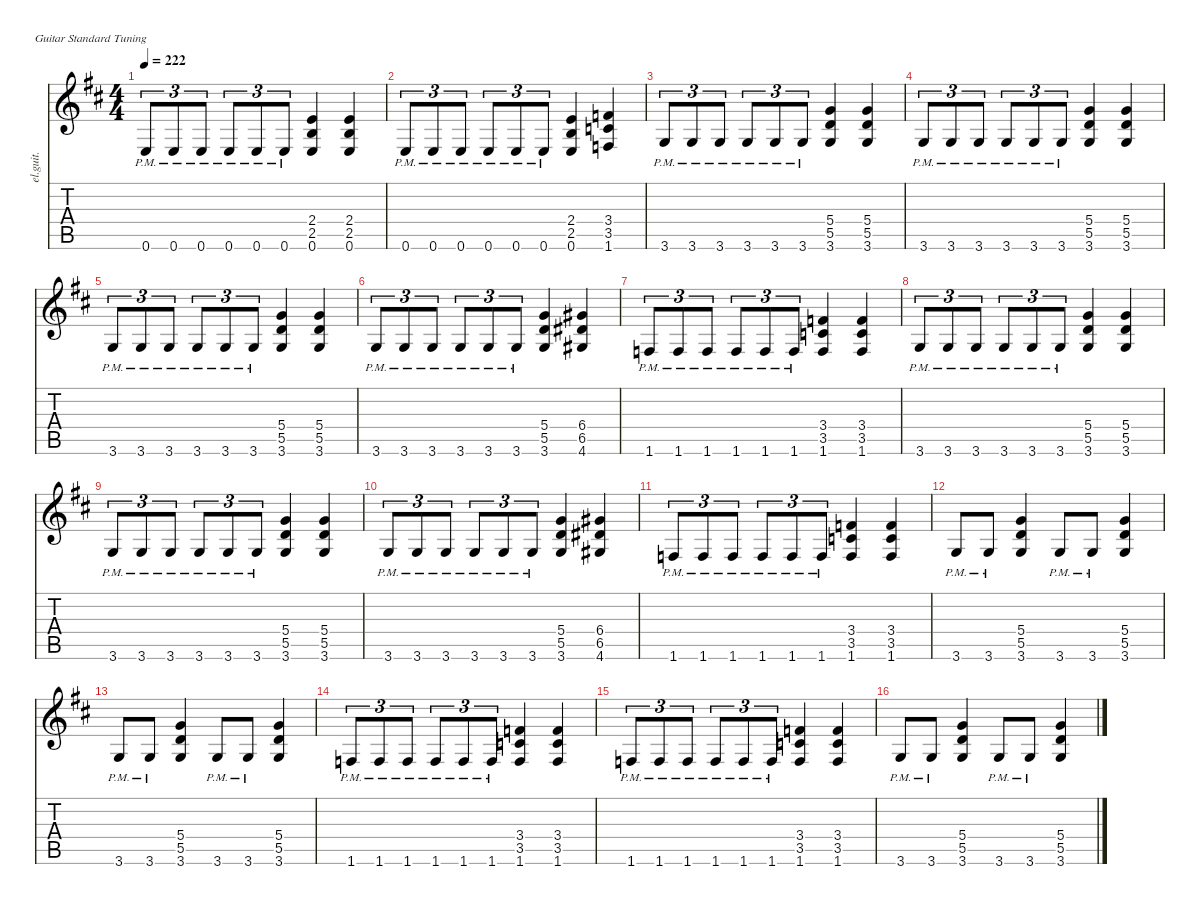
\defaultSystemsLayout 4
\hideDynamics
\bracketExtendMode nobrackets
\otherSystemsTrackNameOrientation horizontal
\track ("Guitar 1" "el.guit.") {defaultSystemsLayout 32 instrument electricguitarclean}
\staff {score tabs}
\tuning (E4 B3 G3 D3 A2 E2)
\ts (4 4)
\tempo 222
\clef g2
\ks bminor
0.6{pm acc forcenatural}.8{tu (3 2) dy f beam Up} 0.6{pm acc forcenatural}.8{tu (3 2) beam Up} 0.6{pm acc forcenatural}.8{tu (3 2) beam Up} 0.6{pm acc forcenatural}.8{tu (3 2) beam Up} 0.6{pm acc forcenatural}.8{tu (3 2) beam Up} 0.6{pm acc forcenatural}.8{tu (3 2) beam Up} (2.4{acc forcenatural} 2.5{acc forcenatural} 0.6{acc forcenatural}).4{beam Up} (2.4{acc forcenatural} 2.5{acc forcenatural} 0.6{acc forcenatural}).4{beam Up} |
0.6{pm acc forcenatural}.8{tu (3 2) beam Up} 0.6{pm acc forcenatural}.8{tu (3 2) beam Up} 0.6{pm acc forcenatural}.8{tu (3 2) beam Up} 0.6{pm acc forcenatural}.8{tu (3 2) beam Up} 0.6{pm acc forcenatural}.8{tu (3 2) beam Up} 0.6{pm acc forcenatural}.8{tu (3 2) beam Up} (2.4{acc forcenatural} 2.5{acc forcenatural} 0.6{acc forcenatural}).4{beam Up} (3.4{acc forcenatural} 3.5{acc forcenatural} 1.6{acc forcenatural}).4{beam Up} |
3.6{pm acc forcenatural}.8{tu (3 2) beam Up} 3.6{pm acc forcenatural}.8{tu (3 2) beam Up} 3.6{pm acc forcenatural}.8{tu (3 2) beam Up} 3.6{pm acc forcenatural}.8{tu (3 2) beam Up} 3.6{pm acc forcenatural}.8{tu (3 2) beam Up} 3.6{pm acc forcenatural}.8{tu (3 2) beam Up} (5.4{acc forcenatural} 5.5{acc forcenatural} 3.6{acc forcenatural}).4{beam Up} (5.4{acc forcenatural} 5.5{acc forcenatural} 3.6{acc forcenatural}).4{beam Up} |
3.6{pm acc forcenatural}.8{tu (3 2) beam Up} 3.6{pm acc forcenatural}.8{tu (3 2) beam Up} 3.6{pm acc forcenatural}.8{tu (3 2) beam Up} 3.6{pm acc forcenatural}.8{tu (3 2) beam Up} 3.6{pm acc forcenatural}.8{tu (3 2) beam Up} 3.6{pm acc forcenatural}.8{tu (3 2) beam Up} (5.4{acc forcenatural} 5.5{acc forcenatural} 3.6{acc forcenatural}).4{beam Up} (5.4{acc forcenatural} 5.5{acc forcenatural} 3.6{acc forcenatural}).4{beam Up} |
3.6{pm acc forcenatural}.8{tu (3 2) beam Up} 3.6{pm acc forcenatural}.8{tu (3 2) beam Up} 3.6{pm acc forcenatural}.8{tu (3 2) beam Up} 3.6{pm acc forcenatural}.8{tu (3 2) beam Up} 3.6{pm acc forcenatural}.8{tu (3 2) beam Up} 3.6{pm acc forcenatural}.8{tu (3 2) beam Up} (5.4{acc forcenatural} 5.5{acc forcenatural} 3.6{acc forcenatural}).4{beam Up} (5.4{acc forcenatural} 5.5{acc forcenatural} 3.6{acc forcenatural}).4{beam Up} |
3.6{pm acc forcenatural}.8{tu (3 2) beam Up} 3.6{pm acc forcenatural}.8{tu (3 2) beam Up} 3.6{pm acc forcenatural}.8{tu (3 2) beam Up} 3.6{pm acc forcenatural}.8{tu (3 2) beam Up} 3.6{pm acc forcenatural}.8{tu (3 2) beam Up} 3.6{pm acc forcenatural}.8{tu (3 2) beam Up} (5.4{acc forcenatural} 5.5{acc forcenatural} 3.6{acc forcenatural}).4{beam Up} (6.4{acc #} 6.5{acc #} 4.6{acc #}).4{beam Up} |
1.6{pm acc forcenatural}.8{tu (3 2) beam Up} 1.6{pm acc forcenatural}.8{tu (3 2) beam Up} 1.6{pm acc forcenatural}.8{tu (3 2) beam Up} 1.6{pm acc forcenatural}.8{tu (3 2) beam Up} 1.6{pm acc forcenatural}.8{tu (3 2) beam Up} 1.6{pm acc forcenatural}.8{tu (3 2) beam Up} (3.4{acc forcenatural} 3.5{acc forcenatural} 1.6{acc forcenatural}).4{beam Up} (3.4{acc forcenatural} 3.5{acc forcenatural} 1.6{acc forcenatural}).4{beam Up} |
3.6{pm acc forcenatural}.8{tu (3 2) beam Up} 3.6{pm acc forcenatural}.8{tu (3 2) beam Up} 3.6{pm acc forcenatural}.8{tu (3 2) beam Up} 3.6{pm acc forcenatural}.8{tu (3 2) beam Up} 3.6{pm acc forcenatural}.8{tu (3 2) beam Up} 3.6{pm acc forcenatural}.8{tu (3 2) beam Up} (5.4{acc forcenatural} 5.5{acc forcenatural} 3.6{acc forcenatural}).4{beam Up} (5.4{acc forcenatural} 5.5{acc forcenatural} 3.6{acc forcenatural}).4{beam Up} |
3.6{pm acc forcenatural}.8{tu (3 2) beam Up} 3.6{pm acc forcenatural}.8{tu (3 2) beam Up} 3.6{pm acc forcenatural}.8{tu (3 2) beam Up} 3.6{pm acc forcenatural}.8{tu (3 2) beam Up} 3.6{pm acc forcenatural}.8{tu (3 2) beam Up} 3.6{pm acc forcenatural}.8{tu (3 2) beam Up} (5.4{acc forcenatural} 5.5{acc forcenatural} 3.6{acc forcenatural}).4{beam Up} (5.4{acc forcenatural} 5.5{acc forcenatural} 3.6{acc forcenatural}).4{beam Up} |
3.6{pm acc forcenatural}.8{tu (3 2) beam Up} 3.6{pm acc forcenatural}.8{tu (3 2) beam Up} 3.6{pm acc forcenatural}.8{tu (3 2) beam Up} 3.6{pm acc forcenatural}.8{tu (3 2) beam Up} 3.6{pm acc forcenatural}.8{tu (3 2) beam Up} 3.6{pm acc forcenatural}.8{tu (3 2) beam Up} (5.4{acc forcenatural} 5.5{acc forcenatural} 3.6{acc forcenatural}).4{beam Up} (6.4{acc #} 6.5{acc #} 4.6{acc #}).4{beam Up} |
1.6{pm acc forcenatural}.8{tu (3 2) beam Up} 1.6{pm acc forcenatural}.8{tu (3 2) beam Up} 1.6{pm acc forcenatural}.8{tu (3 2) beam Up} 1.6{pm acc forcenatural}.8{tu (3 2) beam Up} 1.6{pm acc forcenatural}.8{tu (3 2) beam Up} 1.6{pm acc forcenatural}.8{tu (3 2) beam Up} (3.4{acc forcenatural} 3.5{acc forcenatural} 1.6{acc forcenatural}).4{beam Up} (3.4{acc forcenatural} 3.5{acc forcenatural} 1.6{acc forcenatural}).4{beam Up} |
3.6{pm acc forcenatural}.8{beam Up} 3.6{pm acc forcenatural}.8{beam Up} (5.4{acc forcenatural} 5.5{acc forcenatural} 3.6{acc forcenatural}).4{beam Up} 3.6{pm acc forcenatural}.8{beam Up} 3.6{pm acc forcenatural}.8{beam Up} (5.4{acc forcenatural} 5.5{acc forcenatural} 3.6{acc forcenatural}).4{beam Up} |
3.6{pm acc forcenatural}.8{beam Up} 3.6{pm acc forcenatural}.8{beam Up} (5.4{acc forcenatural} 5.5{acc forcenatural} 3.6{acc forcenatural}).4{beam Up} 3.6{pm acc forcenatural}.8{beam Up} 3.6{pm acc forcenatural}.8{beam Up} (5.4{acc forcenatural} 5.5{acc forcenatural} 3.6{acc forcenatural}).4{beam Up} |
1.6{pm acc forcenatural}.8{tu (3 2) beam Up} 1.6{pm acc forcenatural}.8{tu (3 2) beam Up} 1.6{pm acc forcenatural}.8{tu (3 2) beam Up} 1.6{pm acc forcenatural}.8{tu (3 2) beam Up} 1.6{pm acc forcenatural}.8{tu (3 2) beam Up} 1.6{pm acc forcenatural}.8{tu (3 2) beam Up} (3.4{acc forcenatural} 3.5{acc forcenatural} 1.6{acc forcenatural}).4{beam Up} (3.4{acc forcenatural} 3.5{acc forcenatural} 1.6{acc forcenatural}).4{beam Up} |
1.6{pm acc forcenatural}.8{tu (3 2) beam Up} 1.6{pm acc forcenatural}.8{tu (3 2) beam Up} 1.6{pm acc forcenatural}.8{tu (3 2) beam Up} 1.6{pm acc forcenatural}.8{tu (3 2) beam Up} 1.6{pm acc forcenatural}.8{tu (3 2) beam Up} 1.6{pm acc forcenatural}.8{tu (3 2) beam Up} (3.4{acc forcenatural} 3.5{acc forcenatural} 1.6{acc forcenatural}).4{beam Up} (3.4{acc forcenatural} 3.5{acc forcenatural} 1.6{acc forcenatural}).4{beam Up} |
3.6{pm acc forcenatural}.8{beam Up} 3.6{pm acc forcenatural}.8{beam Up} (5.4{acc forcenatural} 5.5{acc forcenatural} 3.6{acc forcenatural}).4{beam Up} 3.6{pm acc forcenatural}.8{beam Up} 3.6{pm acc forcenatural}.8{beam Up} (5.4{acc forcenatural} 5.5{acc forcenatural} 3.6{acc forcenatural}).4{beam Up}
